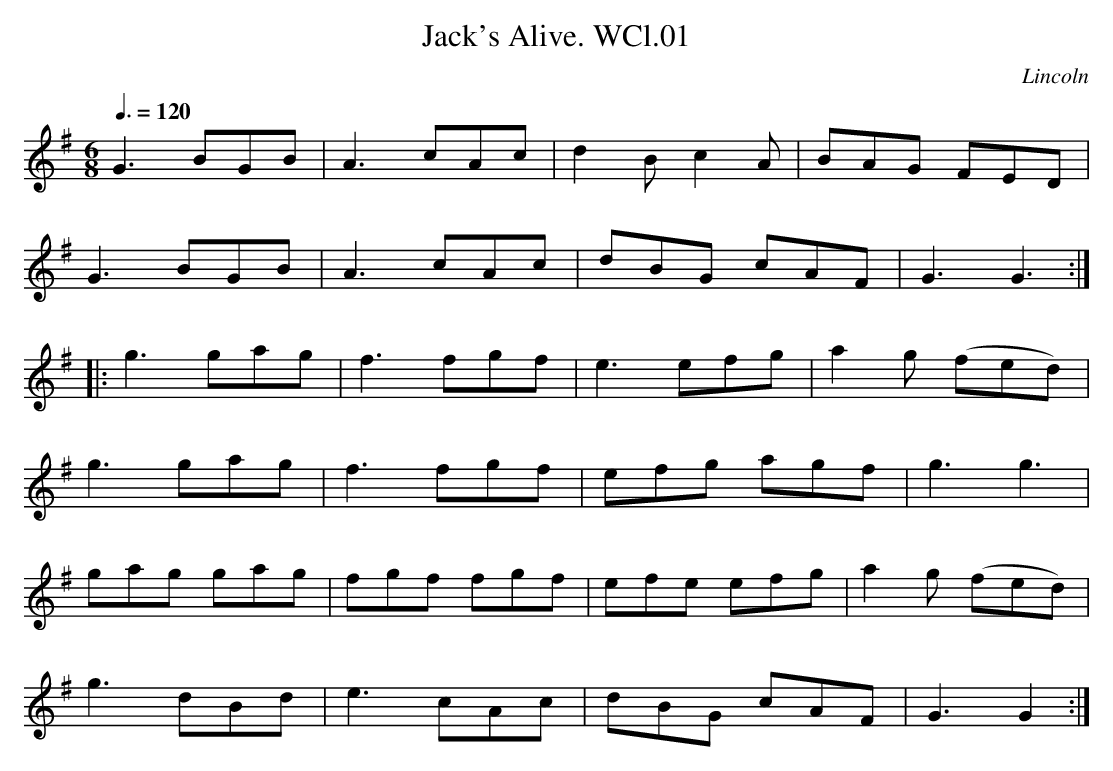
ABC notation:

X:1
T:Jack's Alive. WCl.01
L:1/8
M:6/8
O:Lincoln
Q:3/8=120
K:G
G3 BGB|A3 cAc|d2Bc2A|BAG FED|!
G3 BGB|A3 cAc|dBG cAF|G3G3:|!
|:g3 gag|f3  fgf|e3 efg|a2g (fed)|!
g3 gag|f3 fgf|efg agf|g3 g3|!
gag gag|fgf fgf|efe efg|a2g  (fed)|!
g3 dBd|e3 cAc|dBG cAF|G3 G2:|
